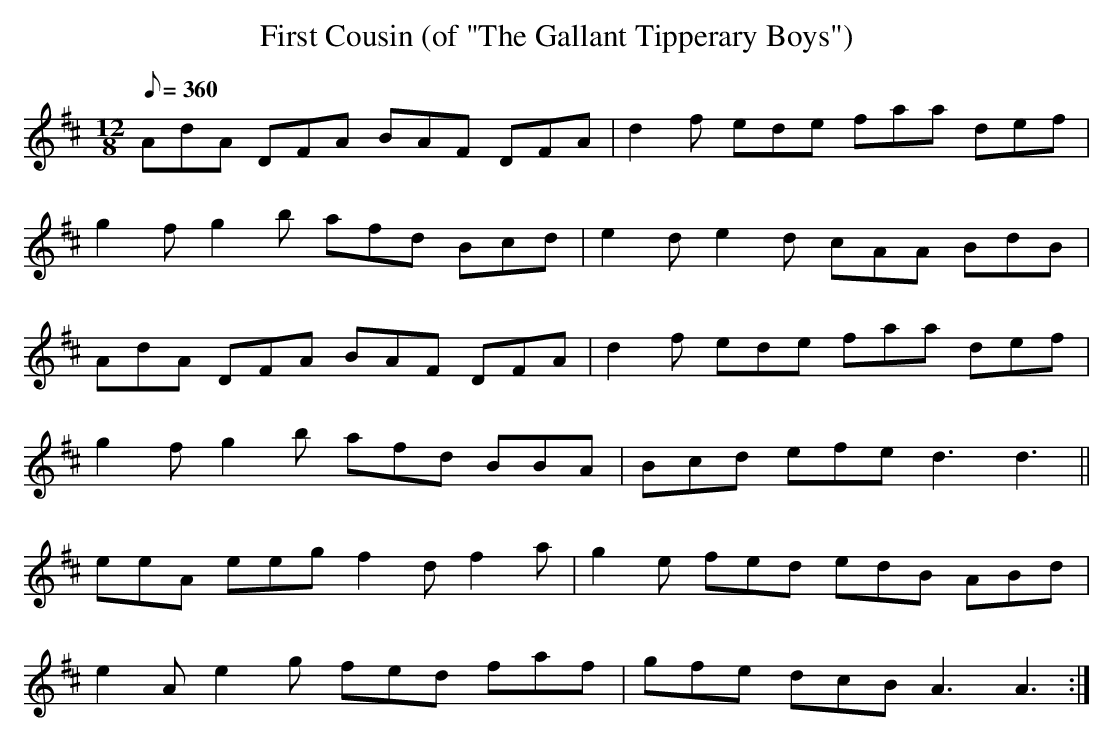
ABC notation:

X:1
T: First Cousin (of "The Gallant Tipperary Boys")
L: 1/8
M: 12/8
Q: 360
K: D
AdA DFA BAF DFA|d2f ede faa def|
g2f g2b afd Bcd|e2d e2d cAA BdB|
AdA DFA BAF DFA|d2f ede faa def|
g2f g2b afd BBA|Bcd efe d3 d3||
eeA eeg f2d f2a|g2e fed edB ABd|
e2A e2g fed faf|gfe dcB A3 A3 :|
